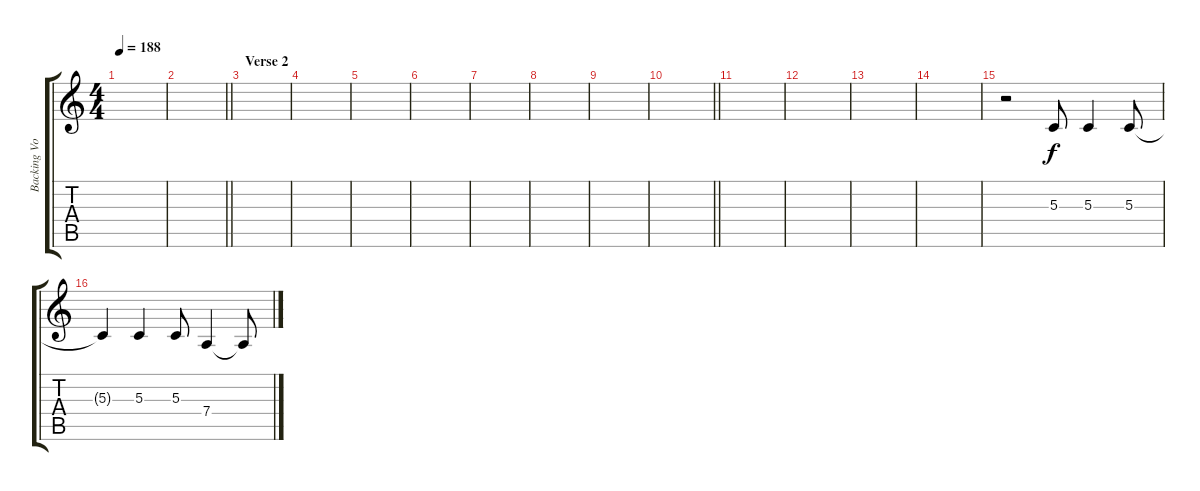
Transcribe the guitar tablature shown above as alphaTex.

\track ("Backing Vocals" "Backing Vo") {instrument cello}
\staff {score tabs}
\tuning (E4 B3 G3 D3 A2 D2) {hide}
\ts (4 4)
\tempo 188
\clef g2
\ks c
|
\barLineRight lightlight
|
\section ("" "Verse 2")
|
|
|
|
|
|
|
\barLineRight lightlight
|
|
|
|
|
r.2 5.3.8 5.3.4 5.3.8 |
5.3{t}.4 5.3.4 5.3.8 7.4.4 7.4{t}.8
